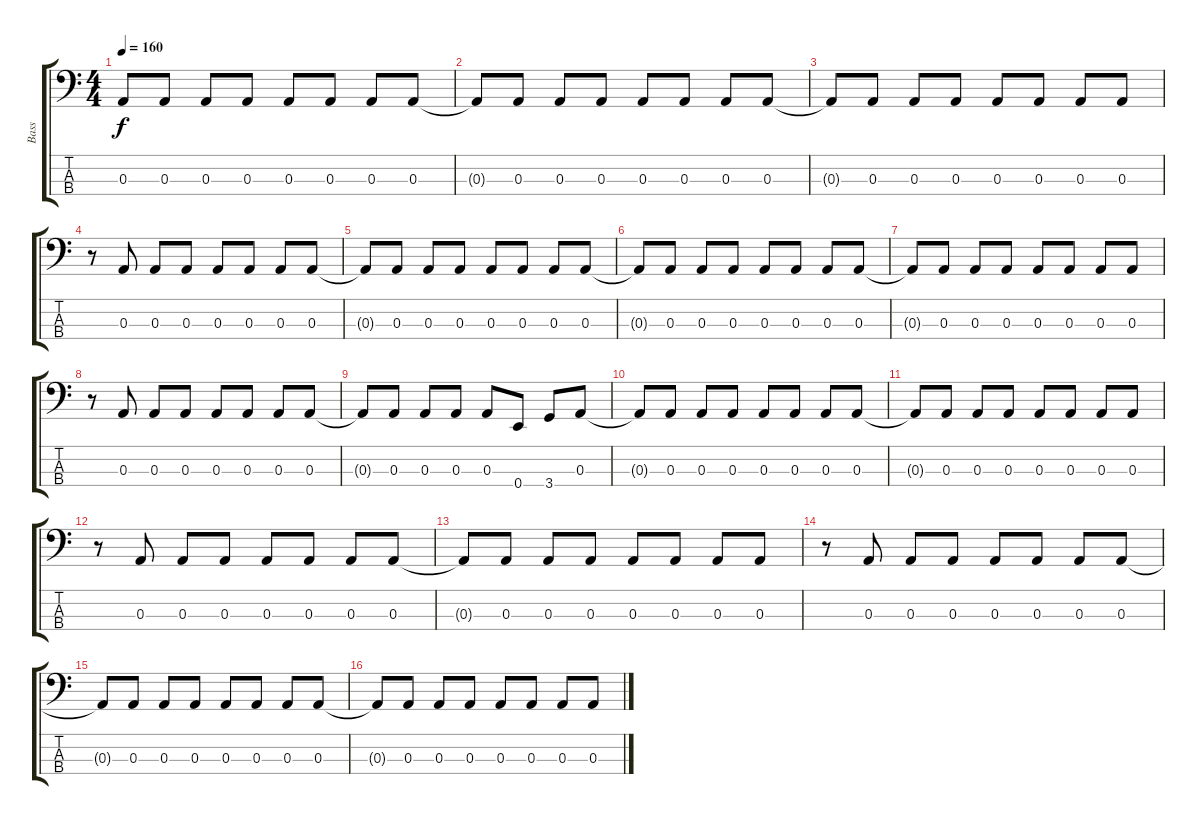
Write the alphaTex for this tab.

\track ("Bass" "Bass") {instrument electricbassfinger}
\staff {score tabs}
\tuning (G2 D2 A1 E1) {hide}
\ts (4 4)
\tempo 160
\clef f4
\ks c
0.3{t}.8{dy f} 0.3.8 0.3.8 0.3.8 0.3.8 0.3.8 0.3.8 0.3.8 |
0.3{t}.8 0.3.8 0.3.8 0.3.8 0.3.8 0.3.8 0.3.8 0.3.8 |
0.3{t}.8 0.3.8 0.3.8 0.3.8 0.3.8 0.3.8 0.3.8 0.3.8 |
r.8 0.3.8 0.3.8 0.3.8 0.3.8 0.3.8 0.3.8 0.3.8 |
0.3{t}.8 0.3.8 0.3.8 0.3.8 0.3.8 0.3.8 0.3.8 0.3.8 |
0.3{t}.8 0.3.8 0.3.8 0.3.8 0.3.8 0.3.8 0.3.8 0.3.8 |
0.3{t}.8 0.3.8 0.3.8 0.3.8 0.3.8 0.3.8 0.3.8 0.3.8 |
r.8 0.3.8 0.3.8 0.3.8 0.3.8 0.3.8 0.3.8 0.3.8 |
0.3{t}.8 0.3.8 0.3.8 0.3.8 0.3.8 0.4.8 3.4.8 0.3.8 |
0.3{t}.8{volume 13} 0.3.8 0.3.8 0.3.8 0.3.8 0.3.8 0.3.8 0.3.8 |
0.3{t}.8 0.3.8 0.3.8 0.3.8 0.3.8 0.3.8 0.3.8 0.3.8 |
r.8{volume 10} 0.3.8 0.3.8 0.3.8 0.3.8 0.3.8 0.3.8 0.3.8 |
0.3{t}.8 0.3.8 0.3.8 0.3.8 0.3.8 0.3.8 0.3.8 0.3.8 |
r.8{volume 9} 0.3.8 0.3.8 0.3.8 0.3.8 0.3.8 0.3.8 0.3.8 |
0.3{t}.8 0.3.8 0.3.8 0.3.8 0.3.8 0.3.8 0.3.8 0.3.8 |
0.3{t}.8{volume 7} 0.3.8 0.3.8 0.3.8 0.3.8 0.3.8 0.3.8 0.3.8
